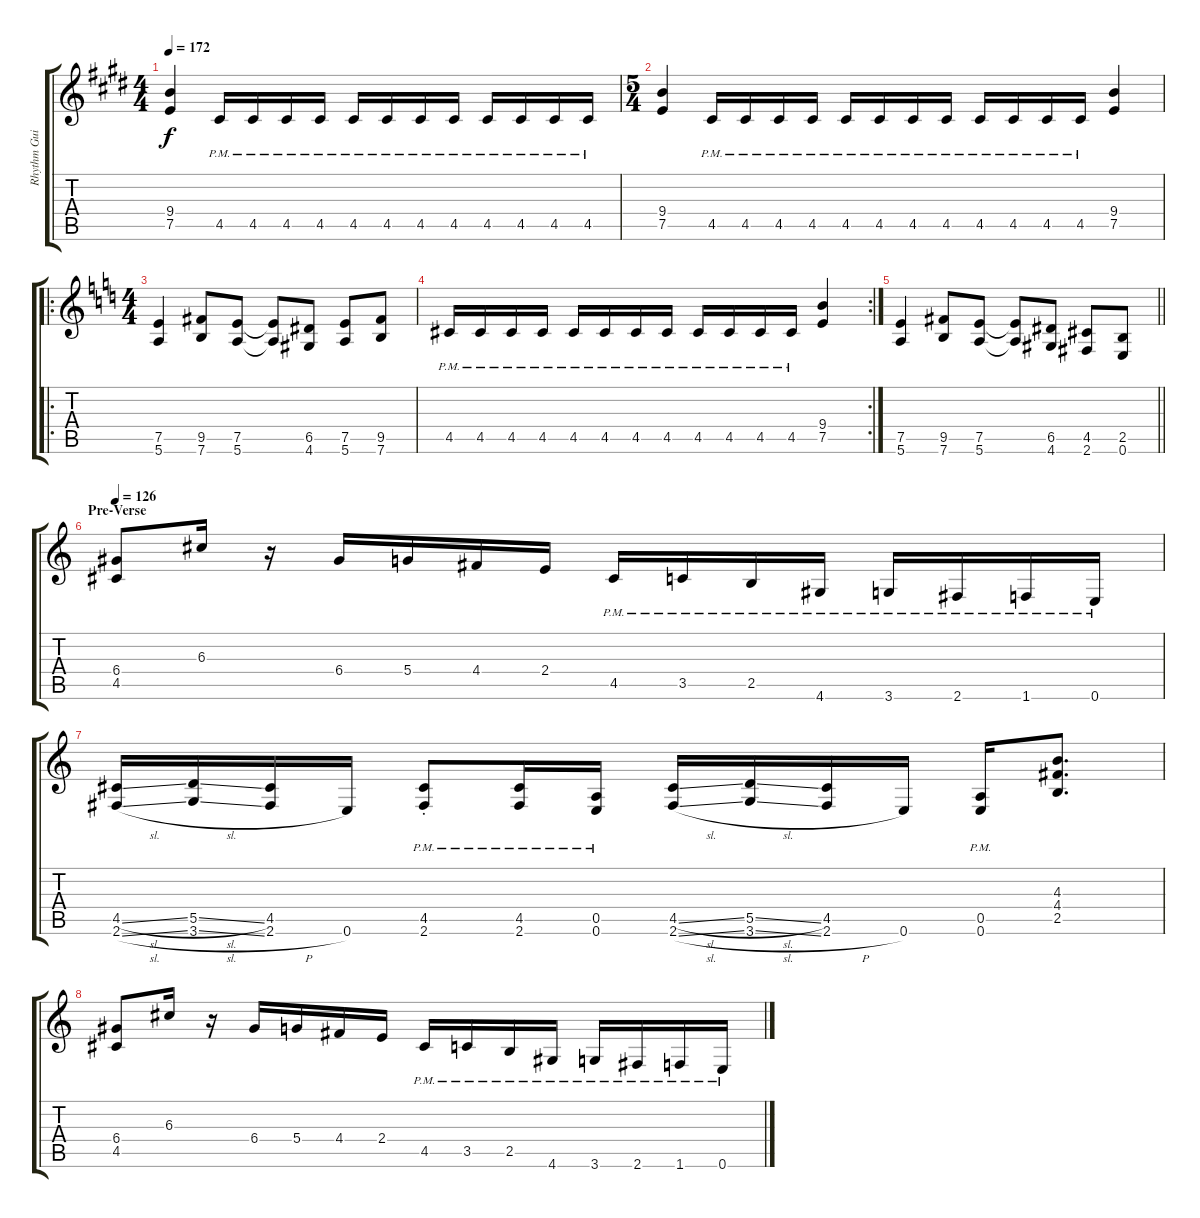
\track ("Rhythm Guitar" "Rhythm Gui") {instrument distortionguitar}
\staff {score tabs}
\tuning (E4 B3 G3 D3 A2 E2) {hide}
\ts (4 4)
\tempo 172
\clef g2
\ks e
(9.4 7.5).4{dy f} 4.5{pm}.16 4.5{pm}.16 4.5{pm}.16 4.5{pm}.16 4.5{pm}.16 4.5{pm}.16 4.5{pm}.16 4.5{pm}.16 4.5{pm}.16 4.5{pm}.16 4.5{pm}.16 4.5{pm}.16 |
\ts (5 4)
(9.4 7.5).4 4.5{pm}.16 4.5{pm}.16 4.5{pm}.16 4.5{pm}.16 4.5{pm}.16 4.5{pm}.16 4.5{pm}.16 4.5{pm}.16 4.5{pm}.16 4.5{pm}.16 4.5{pm}.16 4.5{pm}.16 (9.4 7.5).4 |
\ro
\ts (4 4)
\ks c
(7.5 5.6).4 (9.5 7.6).8 (7.5 5.6).8 (7.5{t} 5.6{t}).8 (6.5 4.6).8 (7.5 5.6).8 (9.5 7.6).8 |
\rc 2
4.5{pm}.16 4.5{pm}.16 4.5{pm}.16 4.5{pm}.16 4.5{pm}.16 4.5{pm}.16 4.5{pm}.16 4.5{pm}.16 4.5{pm}.16 4.5{pm}.16 4.5{pm}.16 4.5{pm}.16 (9.4 7.5).4 |
\barLineRight lightlight
(7.5 5.6).4 (9.5 7.6).8 (7.5 5.6).8 (7.5{t} 5.6{t}).8 (6.5 4.6).8 (4.5 2.6).8 (2.5 0.6).8 |
\section ("" "Pre-Verse")
\tempo 126
(6.4 4.5).8 6.3.16 r.16 6.4.16 5.4.16 4.4.16 2.4.16 4.5{pm}.16 3.5{pm}.16 2.5{pm}.16 4.6{pm}.16 3.6{pm}.16 2.6{pm}.16 1.6{pm}.16 0.6{pm}.16 |
(4.5{sl} 2.6{sl}).16 (5.5{sl} 3.6{sl}).16 (4.5 2.6{h}).16 0.6.16 (4.5{pm st} 2.6{pm st}).8 (4.5{pm} 2.6{pm}).16 (0.5{pm} 0.6{pm}).16 (4.5{sl} 2.6{sl}).16 (5.5{sl} 3.6{sl}).16 (4.5 2.6{h}).16 0.6.16 (0.5{pm} 0.6{pm}).16 (4.3 4.4 2.5).8{d} |
(6.4 4.5).8 6.3.16 r.16 6.4.16 5.4.16 4.4.16 2.4.16 4.5{pm}.16 3.5{pm}.16 2.5{pm}.16 4.6{pm}.16 3.6{pm}.16 2.6{pm}.16 1.6{pm}.16 0.6{pm}.16
